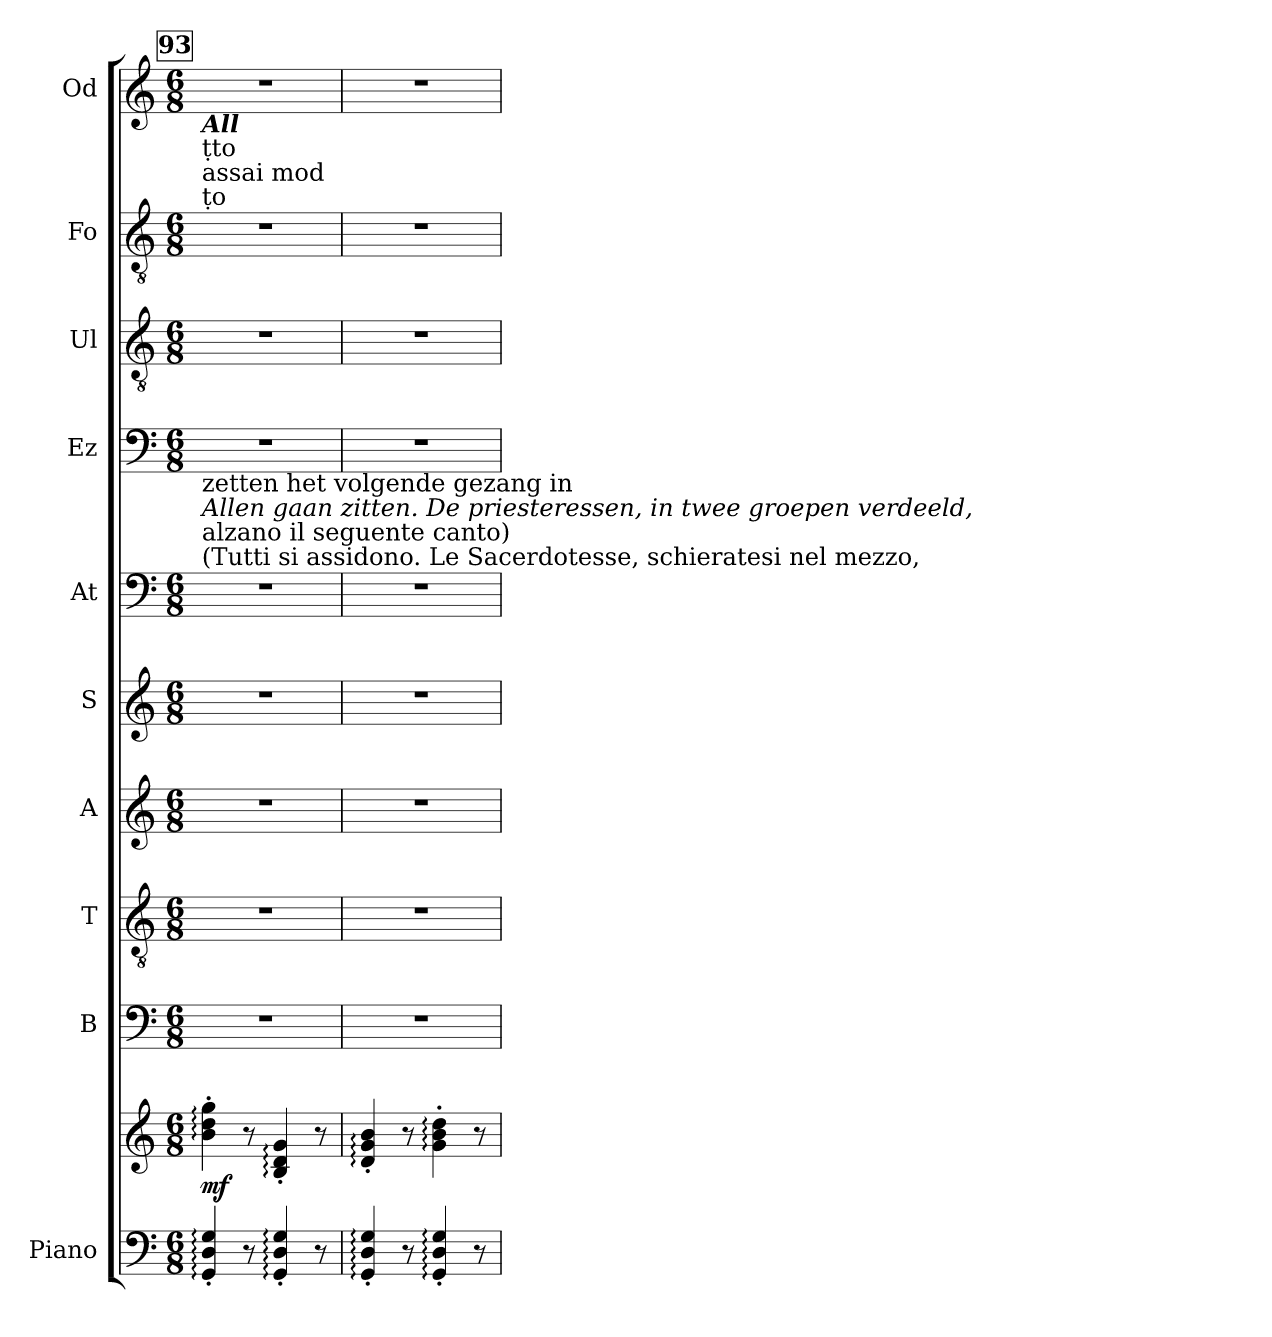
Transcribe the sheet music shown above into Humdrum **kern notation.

**kern	**kern	**dynam	**kern	**kern	**kern	**kern	**kern	**kern	**kern	**kern	**kern
*part10	*part10	*part10	*part9	*part8	*part7	*part6	*part5	*part4	*part3	*part2	*part1
*staff11	*staff10	*staff10/11	*staff9	*staff8	*staff7	*staff6	*staff5	*staff4	*staff3	*staff2	*staff1
*I"Piano	*	*	*I"B	*I"T	*I"A	*I"S	*I"At	*I"Ez	*I"Ul	*I"Fo	*I"Od
*I'Pno	*	*	*I'B	*I'T	*I'A	*I'S	*I'At	*I'Ez	*I'Ul	*I'Fo	*I'Od
*clefF4	*clefG2	*	*clefF4	*clefGv2	*clefG2	*clefG2	*clefF4	*clefF4	*clefGv2	*clefGv2	*clefG2
*k[]	*k[]	*	*k[]	*k[]	*k[]	*k[]	*k[]	*k[]	*k[]	*k[]	*k[]
*M6/8	*M6/8	*	*M6/8	*M6/8	*M6/8	*M6/8	*M6/8	*M6/8	*M6/8	*M6/8	*M6/8
*MM162	*MM162	*	*MM162	*MM162	*MM162	*MM162	*MM162	*MM162	*MM162	*MM162	*MM162
!!LO:REH:place=s1:a:B:fs=14:t=93
=80	=80	=80	=80	=80	=80	=80	=80	=80	=80	=80	=80
!	!	!	!	!	!	!	!	!	!	!	!LO:TX:b:Bi:t=All
!	!	!	!	!	!	!	!	!	!	!	!LO:TX:b:t=ṭto
!	!	!	!	!	!	!	!	!	!	!	!LO:TX:b:t=assai mod
!	!	!	!	!	!	!	!	!	!	!	!LO:TX:b:t=ṭo
!	!	!	!	!	!	!	!LO:TX:a:t=(Tutti si assidono. Le Sacerdotesse, schieratesi nel mezzo,	!	!	!	!
!	!	!	!	!	!	!	!LO:TX:a:t=alzano il seguente canto)	!	!	!	!
!	!	!	!	!	!	!	!LO:TX:a:i:t=Allen gaan zitten. De priesteressen, in twee groepen verdeeld,	!	!	!	!
!	!	!	!	!	!	!	!LO:TX:a:t=zetten het volgende gezang in	!	!	!	!
!	!	!LO:DY:b	!	!	!	!	!	!	!	!	!
4GG/:' 4D/:' 4G/:'	4b\:' 4dd\:' 4gg\:'	mf	2.r	2.r	2.r	2.r	2.r	2.r	2.r	2.r	2.r
8r	8r	.	.	.	.	.	.	.	.	.	.
4GG/:' 4D/:' 4G/:'	4B/:' 4d/:' 4g/:'	.	.	.	.	.	.	.	.	.	.
8r	8r	.	.	.	.	.	.	.	.	.	.
=81	=81	=81	=81	=81	=81	=81	=81	=81	=81	=81	=81
4GG/:' 4D/:' 4G/:'	4d/:' 4g/:' 4b/:'	.	2.r	2.r	2.r	2.r	2.r	2.r	2.r	2.r	2.r
8r	8r	.	.	.	.	.	.	.	.	.	.
4GG/:' 4D/:' 4G/:'	4g\:' 4b\:' 4dd\:'	.	.	.	.	.	.	.	.	.	.
8r	8r	.	.	.	.	.	.	.	.	.	.
=	=	=	=	=	=	=	=	=	=	=	=
*-	*-	*-	*-	*-	*-	*-	*-	*-	*-	*-	*-
